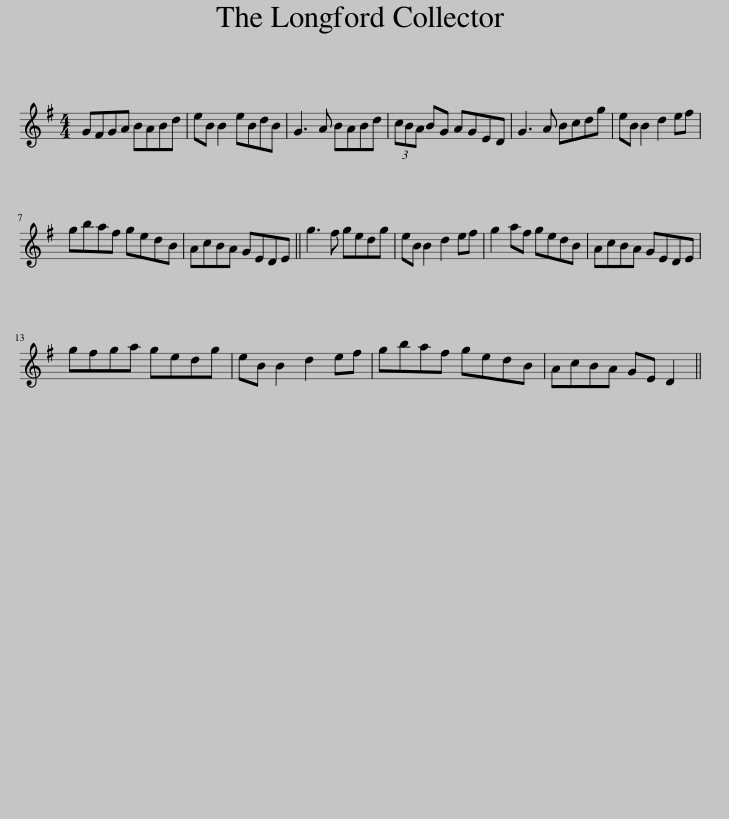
X:1
L:1/8
M:4/4
I:linebreak $
K:G
V:1 treble
V:1
 GFGA BABd | eB B2 eBdB | G3 A BABd | (3cBA BG AGED | G3 A Bcdg | %5
 eB B2 d2 ef |$ gbaf gedB | AcBA GEDE || g3 f gedg | eB B2 d2 ef | %10
 g2 af gedB | AcBA GEDE |$ gfga gedg | eB B2 d2 ef | gbaf gedB | %15
 AcBA GE D2 || %16
